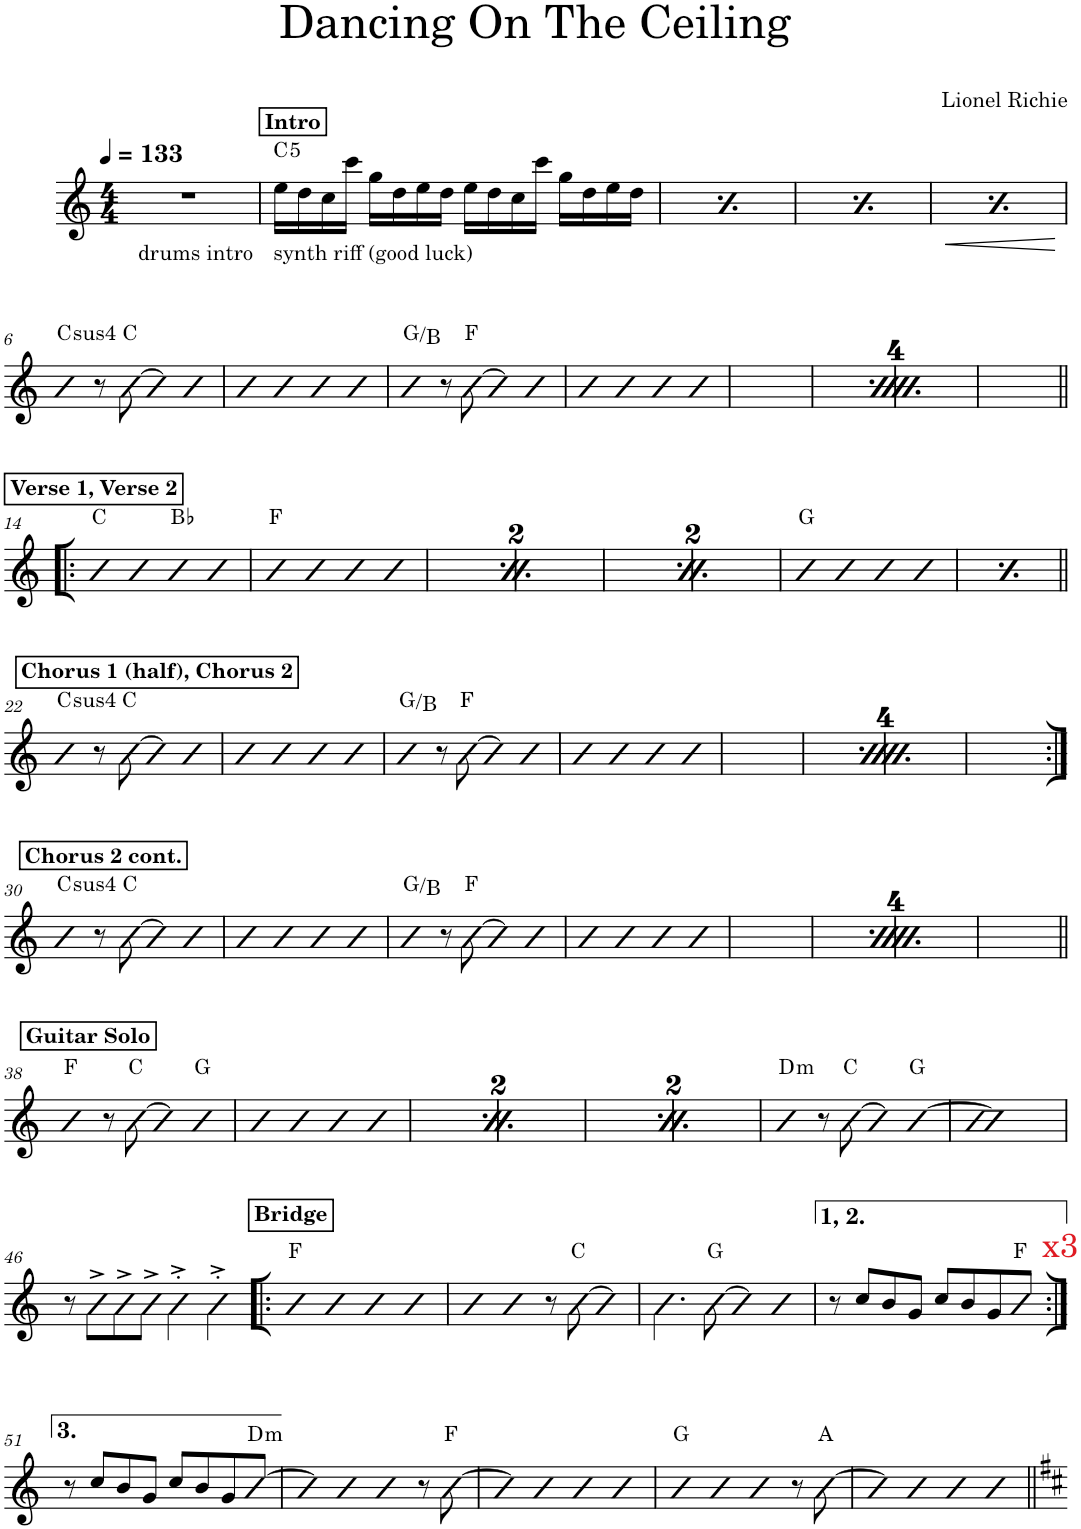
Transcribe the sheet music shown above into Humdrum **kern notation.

**kern	**harte
*part1	*part1
*staff1	*
*I"Piano	*
*I'Pno.	*
*clefG2	*
*k[]	*
*M4/4	*
*MM133	*
=1	=1
!LO:TX:b:t=drums intro	!
1r	.
!!LO:REH:place=s1:a:B:cj:t=Intro
=2	=2
!LO:TX:b:t=synth riff (good luck)	!LO:H:kt=5
16ee\LL	C:(1,5)
16dd\	.
16cc\	.
16ccc\JJ	.
16gg\LL	.
16dd\	.
16ee\	.
16dd\JJ	.
16ee\LL	.
16dd\	.
16cc\	.
16ccc\JJ	.
16gg\LL	.
16dd\	.
16ee\	.
16dd\JJ	.
!!LO:REH:place=s1:a:B:cj:t=Intro
=3	=3
!LO:TX:b:t=synth riff (good luck)	!LO:H:kt=5
16ee\LL	C:(1,5)
16dd\	.
16cc\	.
16ccc\JJ	.
16gg\LL	.
16dd\	.
16ee\	.
16dd\JJ	.
16ee\LL	.
16dd\	.
16cc\	.
16ccc\JJ	.
16gg\LL	.
16dd\	.
16ee\	.
16dd\JJ	.
!!LO:REH:place=s1:a:B:cj:t=Intro
=4	=4
!LO:TX:b:t=synth riff (good luck)	!LO:H:kt=5
16ee\LL	C:(1,5)
16dd\	.
16cc\	.
16ccc\JJ	.
16gg\LL	.
16dd\	.
16ee\	.
16dd\JJ	.
16ee\LL	.
16dd\	.
16cc\	.
16ccc\JJ	.
16gg\LL	.
16dd\	.
16ee\	.
16dd\JJ	.
!!LO:REH:place=s1:a:B:cj:t=Intro
=5	=5
!LO:TX:b:t=synth riff (good luck)	!LO:H:kt=5
16ee\LL	C:(1,5)
16dd\	.
16cc\	.
16ccc\JJ	.
16gg\LL	.
16dd\	.
16ee\	.
16dd\JJ	.
16ee\LL	.
16dd\	.
16cc\	.
16ccc\JJ	.
16gg\LL	.
16dd\	.
16ee\	.
16dd\JJ	.
!!LO:LB:g=z
=6	=6
!	!LO:H:kt=4
4b	C:sus4
8r	.
[8b\	C:maj
4b]	.
4b	.
=7	=7
4b	.
4b	.
4b	.
4b	.
=8	=8
4b	G:maj/3
8r	.
[8b\	F:maj
4b]	.
4b	.
=9	=9
4b	.
4b	.
4b	.
4b	.
=10	=10
!	!LO:H:kt=4
4b	C:sus4
8r	.
[8b\	C:maj
4b]	.
4b	.
=11	=11
4b	.
4b	.
4b	.
4b	.
=12	=12
4b	G:maj/3
8r	.
[8b\	F:maj
4b]	.
4b	.
=13	=13
4b	.
4b	.
4b	.
4b	.
!!LO:LB:g=z
!!LO:REH:place=s1:a:B:cj:t=Verse 1, Verse 2
=14!|:	=14!|:
4b	C:maj
4b	.
4bn	Bb:maj
4b	.
=15	=15
4b	F:maj
4b	.
4b	.
4b	.
!!LO:REH:place=s1:a:B:cj:t=Verse 1, Verse 2
=16	=16
4b	C:maj
4b	.
4bn	Bb:maj
4b	.
=17	=17
4b	F:maj
4b	.
4b	.
4b	.
!!LO:REH:place=s1:a:B:cj:t=Verse 1, Verse 2
=18	=18
4b	C:maj
4b	.
4bn	Bb:maj
4b	.
=19	=19
4b	F:maj
4b	.
4b	.
4b	.
=20	=20
4b	G:maj
4b	.
4b	.
4b	.
=21	=21
4b	G:maj
4b	.
4b	.
4b	.
!!LO:LB:g=z
!!LO:REH:place=s1:a:B:cj:t=Chorus 1 (half), Chorus 2
=22||	=22||
!	!LO:H:kt=4
4b	C:sus4
8r	.
[8b\	C:maj
4b]	.
4b	.
=23	=23
4b	.
4b	.
4b	.
4b	.
=24	=24
4b	G:maj/3
8r	.
[8b\	F:maj
4b]	.
4b	.
=25	=25
4b	.
4b	.
4b	.
4b	.
!!LO:REH:place=s1:a:B:cj:t=Chorus 1 (half), Chorus 2
=26	=26
!	!LO:H:kt=4
4b	C:sus4
8r	.
[8b\	C:maj
4b]	.
4b	.
=27	=27
4b	.
4b	.
4b	.
4b	.
=28	=28
4b	G:maj/3
8r	.
[8b\	F:maj
4b]	.
4b	.
=29	=29
4b	.
4b	.
4b	.
4b	.
!!LO:LB:g=z
!!LO:REH:place=s1:a:B:cj:t=Chorus 2 cont.
=30:|!	=30:|!
!	!LO:H:kt=4
4b	C:sus4
8r	.
[8b\	C:maj
4b]	.
4b	.
=31	=31
4b	.
4b	.
4b	.
4b	.
=32	=32
4b	G:maj/3
8r	.
[8b\	F:maj
4b]	.
4b	.
=33	=33
4b	.
4b	.
4b	.
4b	.
!!LO:REH:place=s1:a:B:cj:t=Chorus 2 cont.
=34	=34
!	!LO:H:kt=4
4b	C:sus4
8r	.
[8b\	C:maj
4b]	.
4b	.
=35	=35
4b	.
4b	.
4b	.
4b	.
=36	=36
4b	G:maj/3
8r	.
[8b\	F:maj
4b]	.
4b	.
=37	=37
4b	.
4b	.
4b	.
4b	.
!!LO:LB:g=z
!!LO:REH:place=s1:a:B:cj:t=Guitar Solo
=38||	=38||
4b	F:maj
8r	.
[8b\	C:maj
4b]	.
4b	G:maj
=39	=39
4b	.
4b	.
4b	.
4b	.
!!LO:REH:place=s1:a:B:cj:t=Guitar Solo
=40	=40
4b	F:maj
8r	.
[8b\	C:maj
4b]	.
4b	G:maj
=41	=41
4b	.
4b	.
4b	.
4b	.
!!LO:REH:place=s1:a:B:cj:t=Guitar Solo
=42	=42
4b	F:maj
8r	.
[8b\	C:maj
4b]	.
4b	G:maj
=43	=43
4b	.
4b	.
4b	.
4b	.
=44	=44
!	!LO:H:kt=m
4b	D:min
8r	.
[8b\	C:maj
4b]	.
[4b	G:maj
=45	=45
1b]	.
!!LO:LB:g=z
=46	=46
8r	.
8b^\L	.
8b^\	.
8b^\J	.
4b^'\	.
4b^'\	.
!!LO:REH:place=s1:a:B:cj:t=Bridge
=47!|:	=47!|:
4b	F:maj
4b	.
4b	.
4b	.
=48	=48
4b	.
4b	.
8r	.
[8b\	C:maj
4b]	.
=49	=49
4.b\	.
[8b\	G:maj
4b]	.
4b	.
=50	=50
8r	.
8cc/L	.
8b/	.
8g/J	.
8cc/L	.
8b/	.
8g/	.
!LO:TX:a:color=#E01B24:t=x3	!
8b/J	F:maj
!!LO:LB:g=z
=51:|!	=51:|!
8r	.
8cc/L	.
8b/	.
8g/J	.
8cc/L	.
8b/	.
8g/	.
!	!LO:H:kt=m
[8b/J	D:min
=52	=52
4b]	.
4b	.
4b	.
8r	.
[8b\	F:maj
=53	=53
4b]	.
4b	.
4b	.
4b	.
=54	=54
4b	G:maj
4b	.
4b	.
8r	.
[8b\	A:maj
=55	=55
4b]	.
4b	.
4b	.
4b	.
=||	=||
*-	*-
